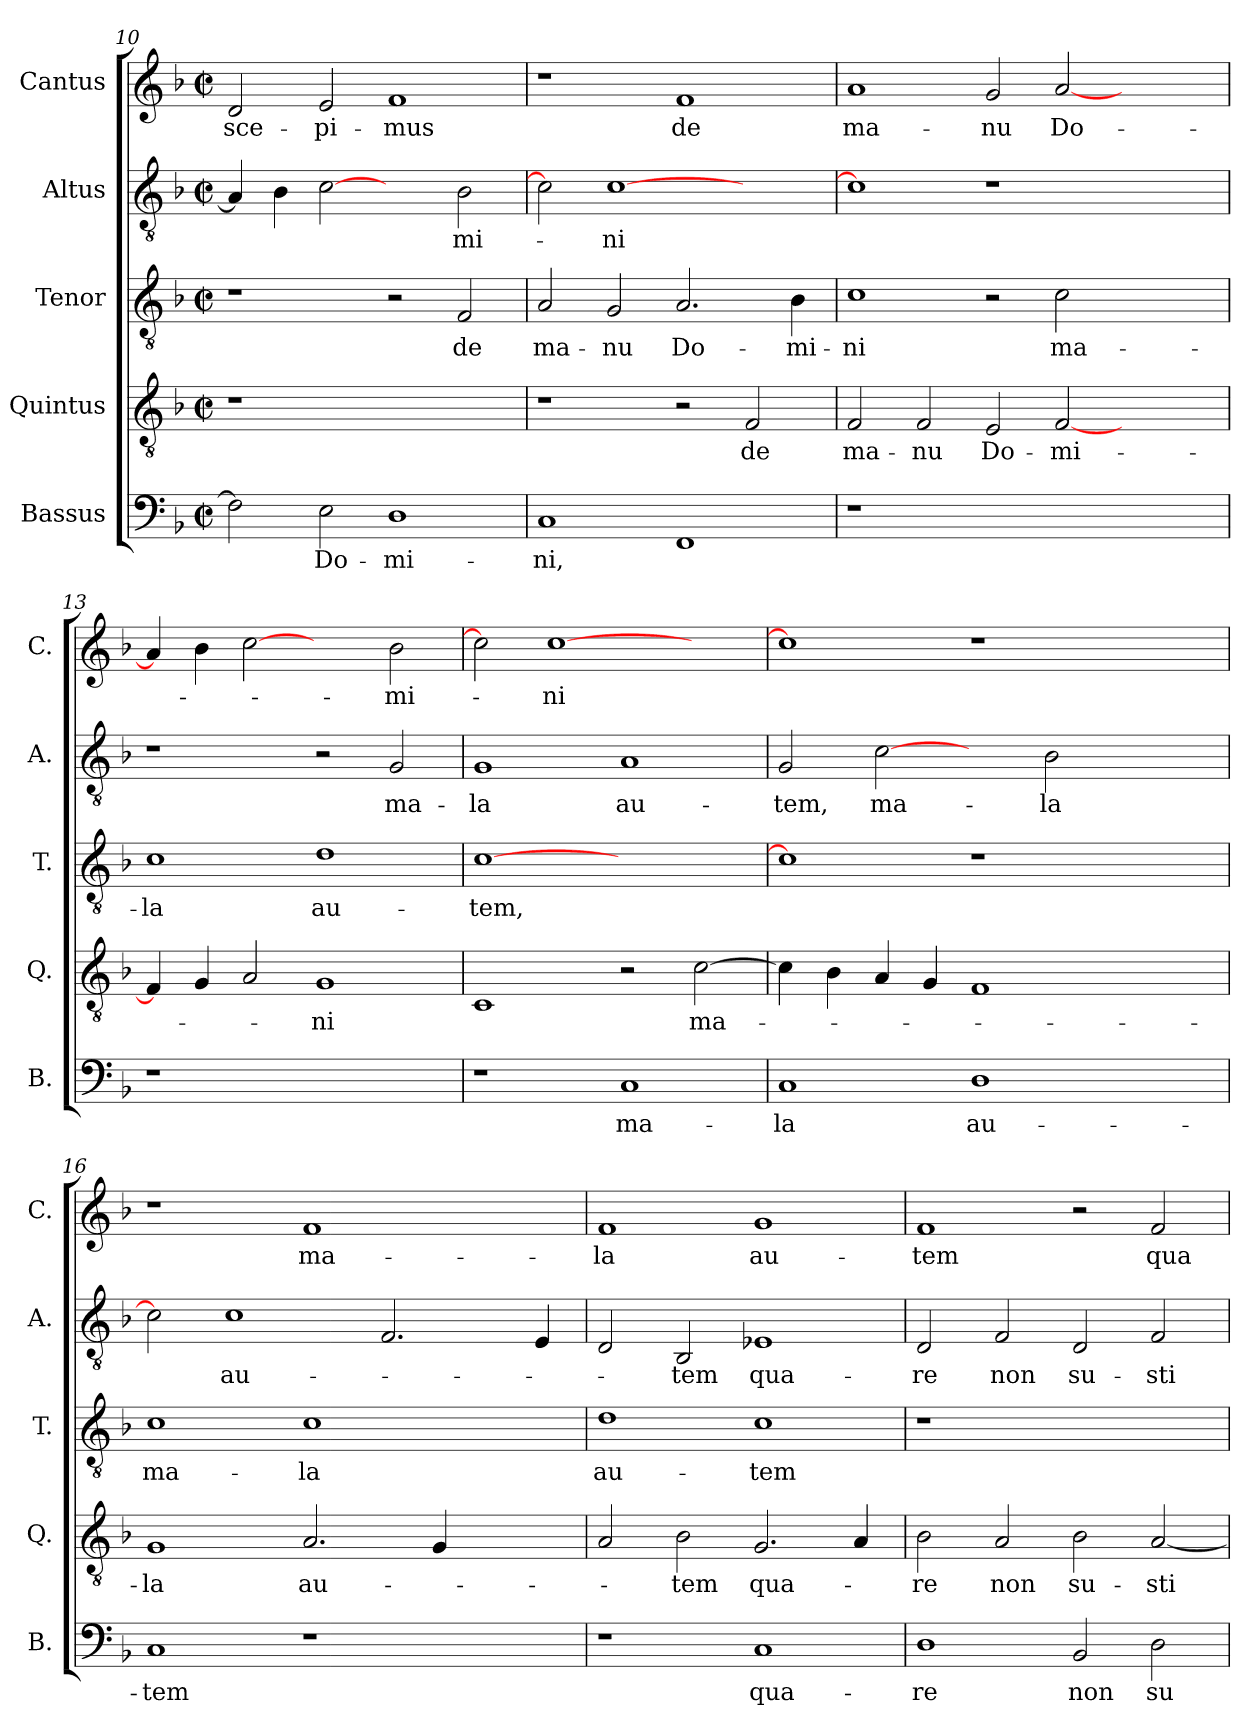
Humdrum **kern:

**kern	**text	**kern	**text	**kern	**text	**kern	**text	**kern	**text
*part5	*part5	*part4	*part4	*part3	*part3	*part2	*part2	*part1	*part1
*staff5	*staff5	*staff4	*staff4	*staff3	*staff3	*staff2	*staff2	*staff1	*staff1
*I"Bassus	*	*I"Quintus	*	*I"Tenor	*	*I"Altus	*	*I"Cantus	*
*I'B.	*	*I'Q.	*	*I'T.	*	*I'A.	*	*I'C.	*
!!LO:LB:g=z
*clefF4	*	*clefGv2	*	*clefGv2	*	*clefGv2	*	*clefG2	*
*k[b-]	*	*k[b-]	*	*k[b-]	*	*k[b-]	*	*k[b-]	*
*F:	*	*F:	*	*F:	*	*F:	*	*F:	*
*M2/2	*	*M2/2	*	*M2/2	*	*M2/2	*	*M2/2	*
*met(c|)	*	*met(c|)	*	*met(c|)	*	*met(c|)	*	*met(c|)	*
=10	=10	=10	=10	=10	=10	=10	=10	=10	=10
2F\]	.	1r	.	1r	.	4A/]	.	2d/	-sce-
.	.	.	.	.	.	4B-\	.	.	.
2E\	Do-	.	.	.	.	[2c	.	2e/	-pi-
1D	-mi-	1ryy	.	2r	.	2ryy	.	1f	-mus
.	.	.	.	2F/	de	2B-\	-mi-	.	.
=11	=11	=11	=11	=11	=11	=11	=11	=11	=11
1C	-ni,	1r	.	2A/	ma-	2c]	.	1r	.
.	.	.	.	2G/	-nu	[1c	-ni	.	.
1FF	.	2r	.	2.A/	Do-	.	.	1f	de
.	.	2F/	de	.	.	2ryy	.	.	.
.	.	.	.	4B-\	-mi-	.	.	.	.
=12	=12	=12	=12	=12	=12	=12	=12	=12	=12
1r	.	2F/	ma-	1c	-ni	1c]	.	1a	ma-
.	.	2F/	-nu	.	.	.	.	.	.
1ryy	.	2E/	Do-	2r	.	1r	.	2g/	-nu
.	.	[2F/	-mi-	2c\	ma-	.	.	[2a/	Do-
1ryy	.	1ryy	.	1ryy	.	1ryy	.	1ryy	.
=13	=13	=13	=13	=13	=13	=13	=13	=13	=13
1r	.	4F/]	.	1c	-la	1r	.	4a/]	.
.	.	4G/	.	.	.	.	.	4b-\	.
.	.	2A/	.	.	.	.	.	[2cc	.
1ryy	.	1G	-ni	1d	au-	2r	.	2ryy	.
.	.	.	.	.	.	2G/	ma-	2b-\	-mi-
=14	=14	=14	=14	=14	=14	=14	=14	=14	=14
1r	.	1C	.	[1c	-tem,	1G	-la	2cc]	.
.	.	.	.	.	.	.	.	[1cc	-ni
1C	ma-	2r	.	1ryy	.	1A	au-	.	.
.	.	[2c\	ma-	.	.	.	.	2ryy	.
=15	=15	=15	=15	=15	=15	=15	=15	=15	=15
1C	-la	4c\]	.	1c]	.	2G/	-tem,	1cc]	.
.	.	4B-\	.	.	.	.	.	.	.
.	.	4A/	.	.	.	[2c	ma-	.	.
.	.	4G/	.	.	.	.	.	.	.
1D	au-	1F	.	1r	.	2ryy	.	1r	.
.	.	.	.	.	.	2B-\	-la	.	.
1ryy	.	1ryy	.	1ryy	.	1ryy	.	1ryy	.
=16	=16	=16	=16	=16	=16	=16	=16	=16	=16
1C	-tem	1G	-la	1c	ma-	2c]	.	1r	.
.	.	.	.	.	.	1c	au-	.	.
1r	.	2.A/	au-	1c	-la	.	.	1f	ma-
.	.	.	.	.	.	2.F/	.	.	.
.	.	4G/	.	.	.	.	.	.	.
2ryy	.	2ryy	.	2ryy	.	.	.	2ryy	.
.	.	.	.	.	.	4E/	.	.	.
=17	=17	=17	=17	=17	=17	=17	=17	=17	=17
1r	.	2A/	.	1d	au-	2D/	.	1f	-la
.	.	2B-\	-tem	.	.	2BB-/	-tem	.	.
1C	qua-	2.G/	qua-	1c	-tem	1E-X	qua-	1g	au-
.	.	4A/	.	.	.	.	.	.	.
=18	=18	=18	=18	=18	=18	=18	=18	=18	=18
1D	-re	2B-\	-re	1r	.	2D/	-re	1f	-tem
.	.	2A/	non	.	.	2F/	non	.	.
2BB-/	non	2B-\	su-	1ryy	.	2D/	su-	2r	.
2D\	su-	[2A/	-sti-	.	.	2F/	-sti-	2f/	qua-
=	=	=	=	=	=	=	=	=	=
*-	*-	*-	*-	*-	*-	*-	*-	*-	*-
